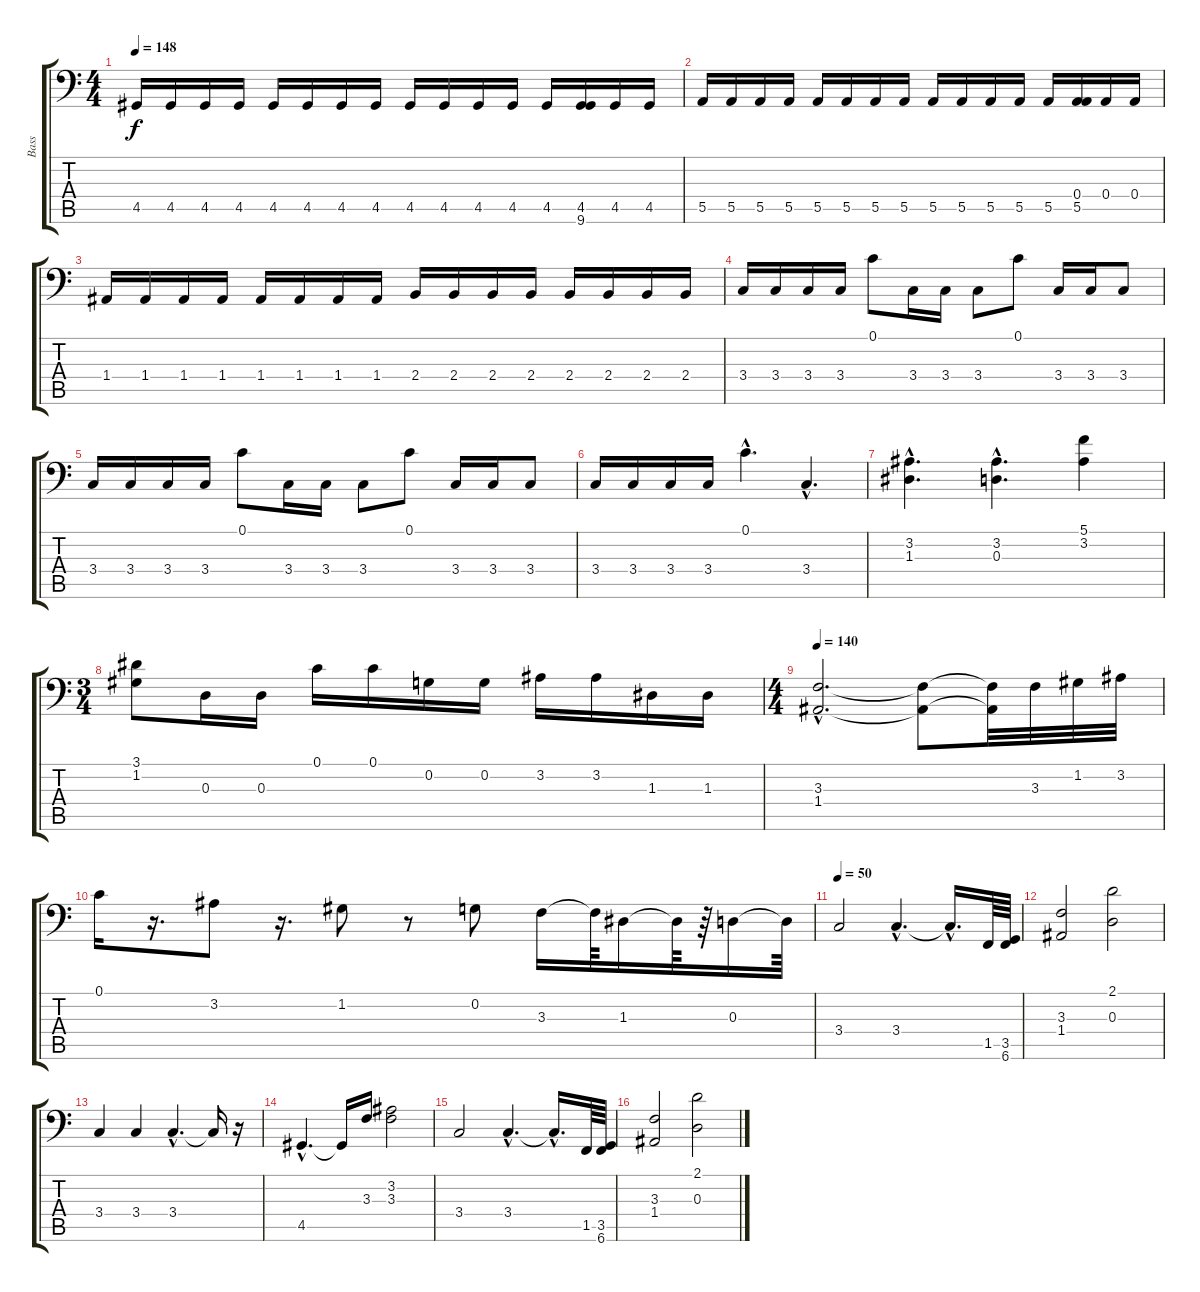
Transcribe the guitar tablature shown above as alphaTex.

\track ("Bass" "Bass") {instrument electricbassfinger}
\staff {score tabs}
\tuning (C3 G2 D2 A1 E1 B0) {hide}
\ts (4 4)
\tempo 148
\clef f4
\ks c
4.5.16{dy f} 4.5.16 4.5.16 4.5.16 4.5.16 4.5.16 4.5.16 4.5.16 4.5.16 4.5.16 4.5.16 4.5.16 4.5.16 (4.5 9.6).16 4.5.16 4.5.16 |
5.5.16 5.5.16 5.5.16 5.5.16 5.5.16 5.5.16 5.5.16 5.5.16 5.5.16 5.5.16 5.5.16 5.5.16 5.5.16 (0.4 5.5).16 0.4.16 0.4.16 |
1.4.16 1.4.16 1.4.16 1.4.16 1.4.16 1.4.16 1.4.16 1.4.16 2.4.16 2.4.16 2.4.16 2.4.16 2.4.16 2.4.16 2.4.16 2.4.16 |
3.4.16 3.4.16 3.4.16 3.4.16 0.1.8 3.4.16 3.4.16 3.4.8 0.1.8 3.4.16 3.4.16 3.4.8 |
3.4.16 3.4.16 3.4.16 3.4.16 0.1.8 3.4.16 3.4.16 3.4.8 0.1.8 3.4.16 3.4.16 3.4.8 |
3.4.16 3.4.16 3.4.16 3.4.16 0.1{hac}.4{d} 3.4{hac}.4{d} |
(3.2{hac} 1.3{hac}).4{d} (3.2{hac} 0.3{hac}).4{d} (5.1 3.2).4 |
\ts (3 4)
(3.1 1.2).8 0.3.16 0.3.16 0.1.16 0.1.16 0.2.16 0.2.16 3.2.16 3.2.16 1.3.16 1.3.16 |
\ts (4 4)
\tempo 140
(3.3{hac} 1.4{hac}).2{d} (3.3{t} 1.4{t}).8 (3.3{t} 1.4{t}).32 3.3.32 1.2.32 3.2.32 |
0.1.16 r.16{d} 3.2.8 r.16{d} 1.2.8 r.8 0.2.8 3.3.16 3.3{t}.64 1.3.16 1.3{t}.64 r.64 0.3.16 0.3{t}.64 |
\tempo 50
3.4.2 3.4{hac}.4{d} 3.4{hac t}.16{d} 1.5.64 (3.5 6.6).64 |
(3.3 1.4).2 (2.1 0.3).2 |
3.4.4 3.4.4 3.4{hac}.4{d} 3.4{t}.16 r.16 |
4.5{hac}.4{d} 4.5{t}.16 3.3.16 (3.2 3.3).2 |
3.4.2 3.4{hac}.4{d} 3.4{hac t}.16{d} 1.5.64 (3.5 6.6).64 |
(3.3 1.4).2 (2.1 0.3).2
